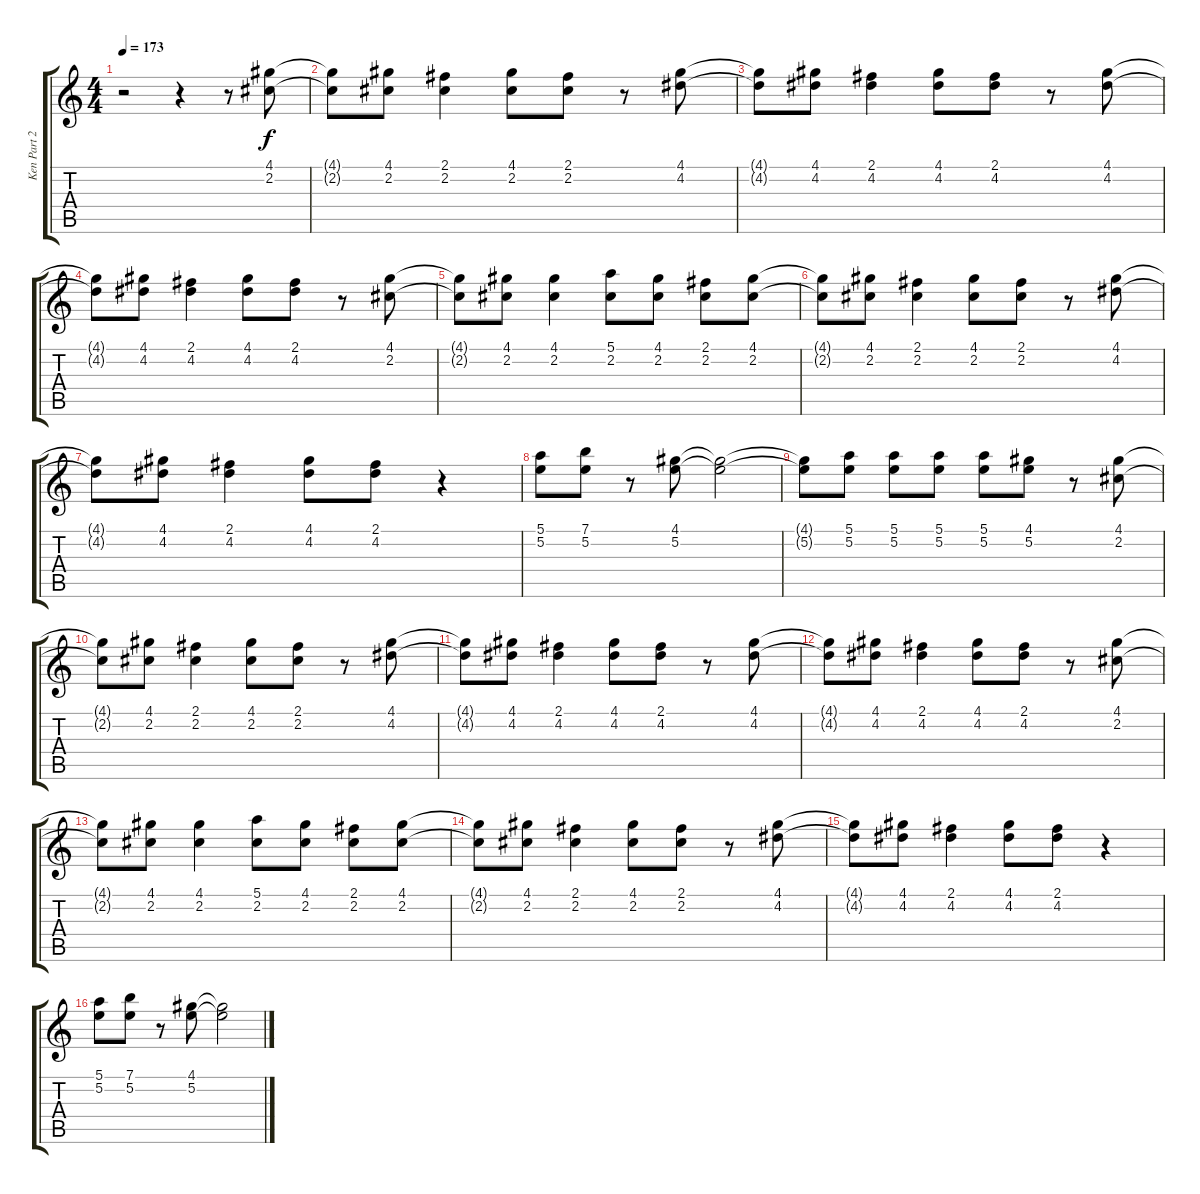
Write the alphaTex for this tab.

\track ("Ken Part 2" "Ken Part 2") {instrument distortionguitar}
\staff {score tabs}
\tuning (E4 B3 G3 D3 A2 E2) {hide}
\ts (4 4)
\tempo 173
\clef g2
\ks c
r.2{dy f instrument distortionguitar} r.4 r.8 (4.1 2.2).8 |
(4.1{t} 2.2{t}).8 (4.1 2.2).8 (2.1 2.2).4 (4.1 2.2).8 (2.1 2.2).8 r.8 (4.1 4.2).8 |
(4.1{t} 4.2{t}).8 (4.1 4.2).8 (2.1 4.2).4 (4.1 4.2).8 (2.1 4.2).8 r.8 (4.1 4.2).8 |
(4.1{t} 4.2{t}).8 (4.1 4.2).8 (2.1 4.2).4 (4.1 4.2).8 (2.1 4.2).8 r.8 (4.1 2.2).8 |
(4.1{t} 2.2{t}).8 (4.1 2.2).8 (4.1 2.2).4 (5.1 2.2).8 (4.1 2.2).8 (2.1 2.2).8 (4.1 2.2).8 |
(4.1{t} 2.2{t}).8 (4.1 2.2).8 (2.1 2.2).4 (4.1 2.2).8 (2.1 2.2).8 r.8 (4.1 4.2).8 |
(4.1{t} 4.2{t}).8 (4.1 4.2).8 (2.1 4.2).4 (4.1 4.2).8 (2.1 4.2).8 r.4 |
(5.1 5.2).8 (7.1 5.2).8 r.8 (4.1 5.2).8 (4.1{t} 5.2{t}).2 |
(4.1{t} 5.2{t}).8 (5.1 5.2).8 (5.1 5.2).8 (5.1 5.2).8 (5.1 5.2).8 (4.1 5.2).8 r.8 (4.1 2.2).8 |
(4.1{t} 2.2{t}).8 (4.1 2.2).8 (2.1 2.2).4 (4.1 2.2).8 (2.1 2.2).8 r.8 (4.1 4.2).8 |
(4.1{t} 4.2{t}).8 (4.1 4.2).8 (2.1 4.2).4 (4.1 4.2).8 (2.1 4.2).8 r.8 (4.1 4.2).8 |
(4.1{t} 4.2{t}).8 (4.1 4.2).8 (2.1 4.2).4 (4.1 4.2).8 (2.1 4.2).8 r.8 (4.1 2.2).8 |
(4.1{t} 2.2{t}).8 (4.1 2.2).8 (4.1 2.2).4 (5.1 2.2).8 (4.1 2.2).8 (2.1 2.2).8 (4.1 2.2).8 |
(4.1{t} 2.2{t}).8 (4.1 2.2).8 (2.1 2.2).4 (4.1 2.2).8 (2.1 2.2).8 r.8 (4.1 4.2).8 |
(4.1{t} 4.2{t}).8 (4.1 4.2).8 (2.1 4.2).4 (4.1 4.2).8 (2.1 4.2).8 r.4 |
(5.1 5.2).8 (7.1 5.2).8 r.8 (4.1 5.2).8 (4.1{t} 5.2{t}).2
